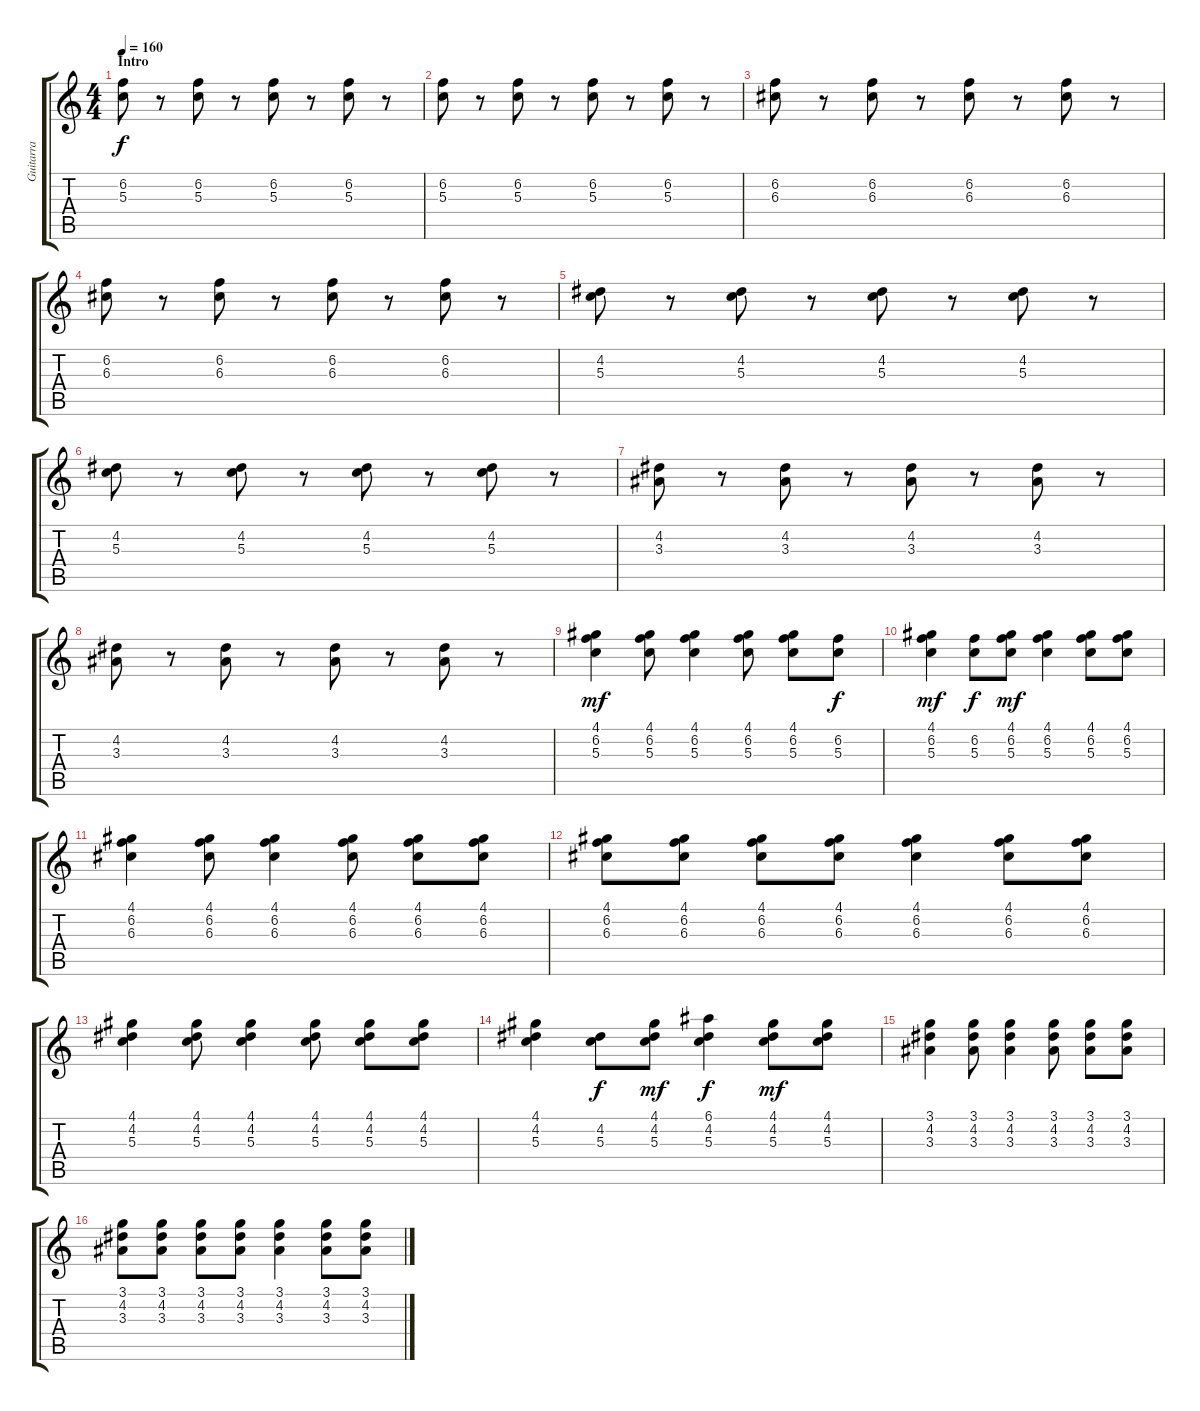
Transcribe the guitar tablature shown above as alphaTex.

\track ("Guitarra" "Guitarra") {instrument distortionguitar}
\staff {score tabs}
\tuning (E4 B3 G3 D3 A2 E2) {hide}
\ts (4 4)
\section ("" "Intro")
\tempo 160
\clef g2
\ks c
(6.2 5.3).8{dy f instrument distortionguitar} r.8 (6.2 5.3).8 r.8 (6.2 5.3).8 r.8 (6.2 5.3).8 r.8 |
(6.2 5.3).8 r.8 (6.2 5.3).8 r.8 (6.2 5.3).8 r.8 (6.2 5.3).8 r.8 |
(6.2 6.3).8 r.8 (6.2 6.3).8 r.8 (6.2 6.3).8 r.8 (6.2 6.3).8 r.8 |
(6.2 6.3).8 r.8 (6.2 6.3).8 r.8 (6.2 6.3).8 r.8 (6.2 6.3).8 r.8 |
(4.2 5.3).8 r.8 (4.2 5.3).8 r.8 (4.2 5.3).8 r.8 (4.2 5.3).8 r.8 |
(4.2 5.3).8 r.8 (4.2 5.3).8 r.8 (4.2 5.3).8 r.8 (4.2 5.3).8 r.8 |
(4.2 3.3).8 r.8 (4.2 3.3).8 r.8 (4.2 3.3).8 r.8 (4.2 3.3).8 r.8 |
(4.2 3.3).8 r.8 (4.2 3.3).8 r.8 (4.2 3.3).8 r.8 (4.2 3.3).8 r.8 |
(4.1 6.2 5.3).4{dy mf} (4.1 6.2 5.3).8 (4.1 6.2 5.3).4 (4.1 6.2 5.3).8 (4.1 6.2 5.3).8 (6.2 5.3).8{dy f} |
(4.1 6.2 5.3).4{dy mf} (6.2 5.3).8{dy f} (4.1 6.2 5.3).8{dy mf} (4.1 6.2 5.3).4 (4.1 6.2 5.3).8 (4.1 6.2 5.3).8 |
(4.1 6.2 6.3).4 (4.1 6.2 6.3).8 (4.1 6.2 6.3).4 (4.1 6.2 6.3).8 (4.1 6.2 6.3).8 (4.1 6.2 6.3).8 |
(4.1 6.2 6.3).8 (4.1 6.2 6.3).8 (4.1 6.2 6.3).8 (4.1 6.2 6.3).8 (4.1 6.2 6.3).4 (4.1 6.2 6.3).8 (4.1 6.2 6.3).8 |
(4.1 4.2 5.3).4 (4.1 4.2 5.3).8 (4.1 4.2 5.3).4 (4.1 4.2 5.3).8 (4.1 4.2 5.3).8 (4.1 4.2 5.3).8 |
(4.1 4.2 5.3).4 (4.2 5.3).8{dy f} (4.1 4.2 5.3).8{dy mf} (6.1 4.2 5.3).4{dy f} (4.1 4.2 5.3).8{dy mf} (4.1 4.2 5.3).8 |
(3.1 4.2 3.3).4 (3.1 4.2 3.3).8 (3.1 4.2 3.3).4 (3.1 4.2 3.3).8 (3.1 4.2 3.3).8 (3.1 4.2 3.3).8 |
(3.1 4.2 3.3).8 (3.1 4.2 3.3).8 (3.1 4.2 3.3).8 (3.1 4.2 3.3).8 (3.1 4.2 3.3).4 (3.1 4.2 3.3).8 (3.1 4.2 3.3).8
